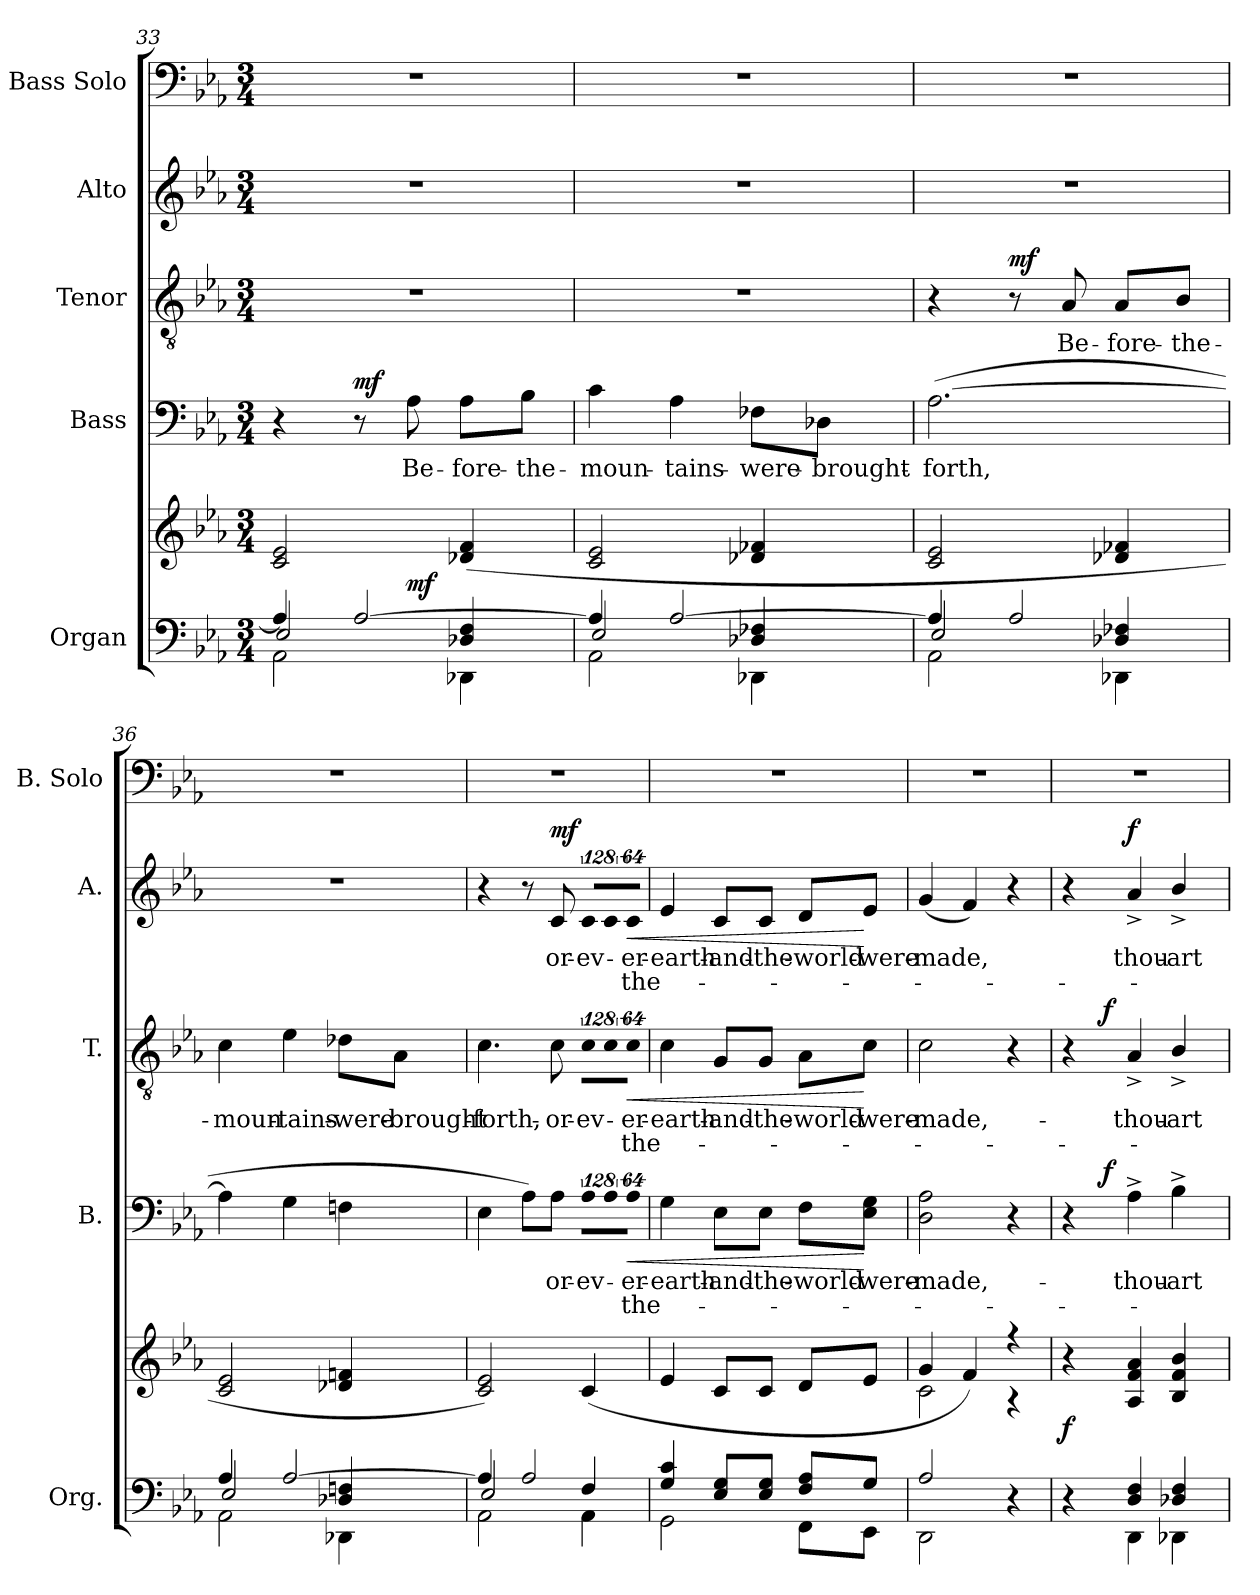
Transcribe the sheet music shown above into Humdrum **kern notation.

**kern	**kern	**dynam	**kern	**text	**text	**dynam	**kern	**text	**text	**dynam	**kern	**text	**text	**dynam	**kern
*part5	*part5	*part5	*part4	*part4	*part4	*part4	*part3	*part3	*part3	*part3	*part2	*part2	*part2	*part2	*part1
*staff6	*staff5	*staff5/6	*staff4	*staff4	*staff4	*staff4	*staff3	*staff3	*staff3	*staff3	*staff2	*staff2	*staff2	*staff2	*staff1
*I"Organ	*	*	*I"Bass	*	*	*	*I"Tenor	*	*	*	*I"Alto	*	*	*	*I"Bass Solo
*I'Org.	*	*	*I'B.	*	*	*	*I'T.	*	*	*	*I'A.	*	*	*	*I'B. Solo
*clefF4	*clefG2	*	*clefF4	*	*	*	*clefGv2	*	*	*	*clefG2	*	*	*	*clefF4
*	*	*	*	*	*	*	*ITrd7c12	*	*	*	*	*	*	*	*
*k[b-e-a-]	*k[b-e-a-]	*	*k[b-e-a-]	*	*	*	*k[b-e-a-]	*	*	*	*k[b-e-a-]	*	*	*	*k[b-e-a-]
*E-:	*E-:	*	*E-:	*	*	*	*E-:	*	*	*	*E-:	*	*	*	*E-:
*M3/4	*M3/4	*	*M3/4	*	*	*	*M3/4	*	*	*	*M3/4	*	*	*	*M3/4
=33	=33	=33	=33	=33	=33	=33	=33	=33	=33	=33	=33	=33	=33	=33	=33
*^	*	*	*	*	*	*	*	*	*	*	*	*	*	*	*
*	*^	*	*	*	*	*	*	*	*	*	*	*	*	*	*	*
!	!	!	!	!	!	!	!	!	!LO:N:vis=1	!	!	!	!LO:N:vis=1	!	!	!	!LO:N:vis=1
*	*	*^	*	*	*	*	*	*	*	*	*	*	*	*	*	*	*
4A-i/]	2AA-i\	2E-i/	4.ryy	2ci/ 2e-i	.	4r	.	.	.	2.r	.	.	.	2.r	.	.	.	2.r
[2A-i/	.	.	.	.	.	8r	.	.	mf	.	.	.	.	.	.	.	.	.
!	!	!	!	!	!	!	!LO:LY:b:color=#000000	!	!	!	!	!	!	!	!	!	!	!
.	.	.	4.ryy	.	mf	8A-i\	-Be-	.	.	.	.	.	.	.	.	.	.	.
!	!	!	!	!	!	!	!LO:LY:b:color=#000000	!	!	!	!	!	!	!	!	!	!	!
.	4DD-Xi\	4D-Xi/ 4Fi	.	(4d-Xi/ 4fi	.	8A-i\L	-fore-	.	.	.	.	.	.	.	.	.	.	.
!	!	!	!	!	!	!	!LO:LY:b:color=#000000	!	!	!	!	!	!	!	!	!	!	!
.	.	.	.	.	.	8B-i\J	-the-	.	.	.	.	.	.	.	.	.	.	.
*	*	*v	*v	*	*	*	*	*	*	*	*	*	*	*	*	*	*	*
=34	=34	=34	=34	=34	=34	=34	=34	=34	=34	=34	=34	=34	=34	=34	=34	=34	=34
*	*	*^	*	*	*	*	*	*	*	*	*	*	*	*	*	*	*
!	!	!	!	!	!	!	!LO:LY:b:color=#000000	!	!	!LO:N:vis=1	!	!	!	!LO:N:vis=1	!	!	!	!LO:N:vis=1
*	*	*v	*v	*	*	*	*	*	*	*	*	*	*	*	*	*	*	*
4A-i/]	2AA-i\	2E-i/	2ci/ 2e-i	.	4ci\	-moun-	.	.	2.r	.	.	.	2.r	.	.	.	2.r
!	!	!	!	!	!	!LO:LY:b:color=#000000	!	!	!	!	!	!	!	!	!	!	!
[2A-i/	.	.	.	.	4A-i\	-tains-	.	.	.	.	.	.	.	.	.	.	.
!	!	!	!	!	!	!LO:LY:b:color=#000000	!	!	!	!	!	!	!	!	!	!	!
.	4DD-Xi\	4D-Xi/ 4F-Xi	4d-Xi/ 4f-Xi	.	8F-Xi\L	-were-	.	.	.	.	.	.	.	.	.	.	.
!	!	!	!	!	!	!LO:LY:b:color=#000000	!	!	!	!	!	!	!	!	!	!	!
.	.	.	.	.	8D-Xi\J	-brought-	.	.	.	.	.	.	.	.	.	.	.
=35	=35	=35	=35	=35	=35	=35	=35	=35	=35	=35	=35	=35	=35	=35	=35	=35	=35
!	!	!	!	!	!	!LO:LY:b:color=#000000	!	!	!	!	!	!	!LO:N:vis=1	!	!	!	!LO:N:vis=1
4A-i/]	2AA-i\	2E-i/	2ci/ 2e-i	.	([2.A-i\	-forth,	.	.	4r	.	.	.	2.r	.	.	.	2.r
2A-i/	.	.	.	.	.	.	.	.	8r	.	.	mf	.	.	.	.	.
!	!	!	!	!	!	!	!	!	!	!LO:LY:b:color=#000000	!	!	!	!	!	!	!
.	.	.	.	.	.	.	.	.	8AA-i/	-Be-	.	.	.	.	.	.	.
!	!	!	!	!	!	!	!	!	!	!LO:LY:b:color=#000000	!	!	!	!	!	!	!
.	4DD-Xi\	4D-Xi/ 4F-Xi	4d-Xi/ 4f-Xi	.	.	.	.	.	8AA-i/L	-fore-	.	.	.	.	.	.	.
!	!	!	!	!	!	!	!	!	!	!LO:LY:b:color=#000000	!	!	!	!	!	!	!
.	.	.	.	.	.	.	.	.	8BB-i/J	-the-	.	.	.	.	.	.	.
!!LO:LB:g=z
=36	=36	=36	=36	=36	=36	=36	=36	=36	=36	=36	=36	=36	=36	=36	=36	=36	=36
!	!	!	!	!	!	!	!	!	!	!LO:LY:b:color=#000000	!	!	!LO:N:vis=1	!	!	!	!LO:N:vis=1
4A-i/	2AA-i\	2E-i/	2ci/ 2e-i	.	4A-i\]	.	.	.	4Ci\	-moun-	.	.	2.r	.	.	.	2.r
!	!	!	!	!	!	!	!	!	!	!LO:LY:b:color=#000000	!	!	!	!	!	!	!
[2A-i/	.	.	.	.	4Gi\	.	.	.	4E-i\	-tains-	.	.	.	.	.	.	.
!	!	!	!	!	!	!	!	!	!	!LO:LY:b:color=#000000	!	!	!	!	!	!	!
.	4DD-Xi\	4D-Xi/ 4Fni	4d-Xi/ 4fni	.	4Fni\	.	.	.	8D-Xi\L	-were-	.	.	.	.	.	.	.
!	!	!	!	!	!	!	!	!	!	!LO:LY:b:color=#000000	!	!	!	!	!	!	!
.	.	.	.	.	.	.	.	.	8AA-i\J	-brought-	.	.	.	.	.	.	.
=37	=37	=37	=37	=37	=37	=37	=37	=37	=37	=37	=37	=37	=37	=37	=37	=37	=37
!	!	!	!	!	!	!	!	!	!	!LO:LY:b:color=#000000	!	!	!	!	!	!	!LO:N:vis=1
4A-i/]	2AA-i\	2E-i/	2ci/ 2e-i)	.	4E-i\	.	.	.	4.Ci\	-forth,-	.	.	4r	.	.	.	2.r
2A-i/	.	.	.	.	8A-i\L)	.	.	.	.	.	.	.	8r	.	.	.	.
!	!	!	!	!	!	!LO:LY:b:color=#000000	!	!	!	!	!	!	!	!	!	!	!
!	!	!	!	!	!	!	!	!	!	!LO:LY:b:color=#000000	!	!	!	!	!	!	!
!	!	!	!	!	!	!	!	!	!	!	!	!	!	!LO:LY:b:color=#000000	!	!	!
.	.	.	.	.	8A-i\J	or-	.	.	8Ci\	-or-	.	.	8ci/	-or-	.	mf	.
!	!	!	!	!	!LO:N:vis=8	!	!	!	!	!	!	!	!	!	!	!	!
!	!	!	!	!	!	!LO:LY:b:color=#000000	!	!	!LO:N:vis=8	!	!	!	!	!	!	!	!
!	!	!	!	!	!	!	!	!	!	!LO:LY:b:color=#000000	!	!	!LO:N:vis=8	!	!	!	!
!	!	!	!	!	!	!	!	!	!	!	!	!	!	!LO:LY:b:color=#000000	!	!	!
.	4AA-i\	4Fi/	(4ci/	.	1024%85A-i\L	-ev-	.	.	1024%85Ci\L	-ev-	.	.	1024%85ci/L	-ev-	.	.	.
!	!	!	!	!	!LO:N:vis=8	!	!	!	!LO:N:vis=8	!	!	!	!LO:N:vis=8	!	!	!	!
.	.	.	.	.	1024%85A-i\	.	.	.	1024%85Ci\	.	.	.	1024%85ci/	.	.	.	.
!	!	!	!	!	!LO:N:vis=8	!	!	!	!	!	!	!	!	!	!	!	!
!	!	!	!	!	!	!LO:LY:b:color=#000000	!LO:LY:b:color=#000000	!LO:HP:b	!LO:N:vis=8	!	!	!	!	!	!	!	!
!	!	!	!	!	!	!	!	!	!	!LO:LY:b:color=#000000	!LO:LY:b:color=#000000	!LO:HP:b	!LO:N:vis=8	!	!	!	!
!	!	!	!	!	!	!	!	!	!	!	!	!	!	!LO:LY:b:color=#000000	!LO:LY:b:color=#000000	!LO:HP:b	!
.	.	.	.	.	512%43A-i\J	-er-	-the-	<	512%43Ci\J	-er-	-the-	<	512%43ci/J	-er-	-the-	<	.
*	*v	*v	*	*	*	*	*	*	*	*	*	*	*	*	*	*	*
=38	=38	=38	=38	=38	=38	=38	=38	=38	=38	=38	=38	=38	=38	=38	=38	=38
!	!	!	!	!	!LO:LY:b:color=#000000	!	!	!	!	!	!	!	!	!	!	!
!	!	!	!	!	!	!	!	!	!LO:LY:b:color=#000000	!	!	!	!	!	!	!
!	!	!	!	!	!	!	!	!	!	!	!	!	!LO:LY:b:color=#000000	!	!	!LO:N:vis=1
4Gi/ 4ci	2GGi\	4e-i/	.	4Gi\	-earth-	.	.	4Ci\	-earth-	.	.	4e-i/	-earth-	.	.	2.r
!	!	!	!	!	!LO:LY:b:color=#000000	!	!	!	!	!	!	!	!	!	!	!
!	!	!	!	!	!	!	!	!	!LO:LY:b:color=#000000	!	!	!	!	!	!	!
!	!	!	!	!	!	!	!	!	!	!	!	!	!LO:LY:b:color=#000000	!	!	!
8E-i/ 8GiL	.	8ci/L	.	8E-i\L	-and-	.	.	8GGi/L	-and-	.	.	8ci/L	-and-	.	.	.
!	!	!	!	!	!LO:LY:b:color=#000000	!	!	!	!	!	!	!	!	!	!	!
!	!	!	!	!	!	!	!	!	!LO:LY:b:color=#000000	!	!	!	!	!	!	!
!	!	!	!	!	!	!	!	!	!	!	!	!	!LO:LY:b:color=#000000	!	!	!
8E-i/ 8GiJ	.	8ci/J	.	8E-i\J	-the-	.	.	8GGi/J	-the-	.	.	8ci/J	-the-	.	.	.
!	!	!	!	!	!LO:LY:b:color=#000000	!	!	!	!	!	!	!	!	!	!	!
!	!	!	!	!	!	!	!	!	!LO:LY:b:color=#000000	!	!	!	!	!	!	!
!	!	!	!	!	!	!	!	!	!	!	!	!	!LO:LY:b:color=#000000	!	!	!
8Fi/ 8A-iL	8FFi\L	8di/L	.	8Fi\L	-world-	.	.	8AA-i\L	-world-	.	.	8di/L	-world-	.	.	.
!	!	!	!	!	!LO:LY:b:color=#000000	!	!	!	!	!	!	!	!	!	!	!
!	!	!	!	!	!	!	!	!	!LO:LY:b:color=#000000	!	!	!	!	!	!	!
!	!	!	!	!	!	!	!	!	!	!	!	!	!LO:LY:b:color=#000000	!	!	!
8Gi/J	8EE-i\J	8e-i/J	.	8E-i\ 8GiJ	-were-	.	[	8Ci\J	-were-	.	[	8e-i/J	-were-	.	[	.
=39	=39	=39	=39	=39	=39	=39	=39	=39	=39	=39	=39	=39	=39	=39	=39	=39
*	*	*^	*	*	*	*	*	*	*	*	*	*	*	*	*	*
!	!	!	!	!	!	!LO:LY:b:color=#000000	!	!	!	!	!	!	!	!	!	!	!
!	!	!	!	!	!	!	!	!	!	!LO:LY:b:color=#000000	!	!	!	!	!	!	!
!	!	!	!	!	!	!	!	!	!	!	!	!	!	!LO:LY:b:color=#000000	!	!	!LO:N:vis=1
2A-i/	2DDi\	4gi/	2ci\	.	2Di\ 2A-i	-made,-	.	.	2Ci\	-made,-	.	.	(4gi/	-made,	.	.	2.r
.	.	4fi/)	.	.	.	.	.	.	.	.	.	.	4fi/)	.	.	.	.
4r	4ryy	4r	4r	.	4r	.	.	.	4r	.	.	.	4r	.	.	.	.
=40	=40	=40	=40	=40	=40	=40	=40	=40	=40	=40	=40	=40	=40	=40	=40	=40	=40
!	!	!	!	!	!	!	!	!	!	!	!	!	!	!	!	!	!LO:N:vis=1
*	*	*v	*v	*	*^	*	*	*	*^	*	*	*	*	*	*	*	*
4r	4ryy	4r	f	4r	8ryy	.	.	.	4r	8ryy	.	.	.	4r	.	.	.	2.r
.	.	.	.	.	32ryy	.	.	.	.	32ryy	.	.	.	.	.	.	.	.
.	.	.	.	.	2ryy	.	.	f	.	2ryy	.	.	f	.	.	.	.	.
!	!	!	!	!	!	!LO:LY:b:color=#000000	!	!	!	!	!	!	!	!	!	!	!	!
!	!	!	!	!	!	!	!	!	!	!	!LO:LY:b:color=#000000	!	!	!	!	!	!	!
!	!	!	!	!	!	!	!	!	!	!	!	!	!	!	!LO:LY:b:color=#000000	!	!	!
4Di/ 4Fi	4DDi\	4A-i/ 4fi 4a-i	.	4A-^i\	.	-thou-	.	.	4AA-^i/	.	-thou-	.	.	4a-^i/	thou-	.	f	.
!	!	!	!	!	!	!LO:LY:b:color=#000000	!	!	!	!	!	!	!	!	!	!	!	!
!	!	!	!	!	!	!	!	!	!	!	!LO:LY:b:color=#000000	!	!	!	!	!	!	!
!	!	!	!	!	!	!	!	!	!	!	!	!	!	!	!LO:LY:b:color=#000000	!	!	!
4D-Xi/ 4Fi	4DD-Xi\	4B-i/ 4fi 4b-i	.	4B-^i\	.	-art-	.	.	4BB-^i/	.	-art-	.	.	4b-^i/	-art-	.	.	.
.	.	.	.	.	16.ryy	.	.	.	.	16.ryy	.	.	.	.	.	.	.	.
*	*	*	*	*v	*v	*	*	*	*	*	*	*	*	*	*	*	*	*
*v	*v	*	*	*	*	*	*	*v	*v	*	*	*	*	*	*	*	*
=	=	=	=	=	=	=	=	=	=	=	=	=	=	=	=
*-	*-	*-	*-	*-	*-	*-	*-	*-	*-	*-	*-	*-	*-	*-	*-
